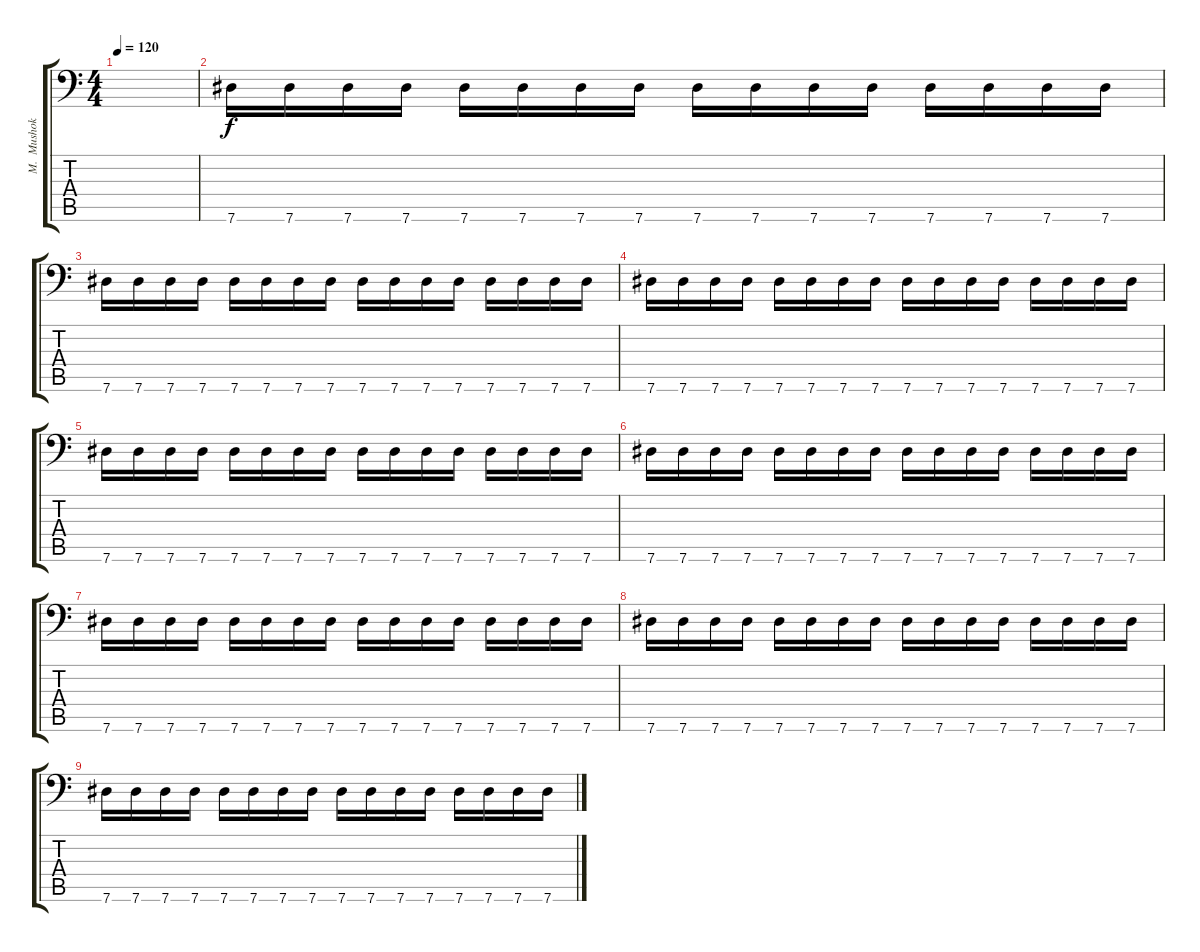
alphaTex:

\track ("M.  Mushok extra fill in " "M.  Mushok") {instrument guitarharmonics}
\staff {score tabs}
\tuning (Bb3 Gb3 Db3 Ab2 Db2 Ab1) {hide}
\ts (4 4)
\tempo 120
\clef f4
\ks c
|
7.6.16 7.6.16 7.6.16 7.6.16 7.6.16 7.6.16 7.6.16 7.6.16 7.6.16 7.6.16 7.6.16 7.6.16 7.6.16 7.6.16 7.6.16 7.6.16 |
7.6.16 7.6.16 7.6.16 7.6.16 7.6.16 7.6.16 7.6.16 7.6.16 7.6.16 7.6.16 7.6.16 7.6.16 7.6.16 7.6.16 7.6.16 7.6.16 |
7.6.16 7.6.16 7.6.16 7.6.16 7.6.16 7.6.16 7.6.16 7.6.16 7.6.16 7.6.16 7.6.16 7.6.16 7.6.16 7.6.16 7.6.16 7.6.16 |
7.6.16 7.6.16 7.6.16 7.6.16 7.6.16 7.6.16 7.6.16 7.6.16 7.6.16 7.6.16 7.6.16 7.6.16 7.6.16 7.6.16 7.6.16 7.6.16 |
7.6.16 7.6.16 7.6.16 7.6.16 7.6.16 7.6.16 7.6.16 7.6.16 7.6.16 7.6.16 7.6.16 7.6.16 7.6.16 7.6.16 7.6.16 7.6.16 |
7.6.16 7.6.16 7.6.16 7.6.16 7.6.16 7.6.16 7.6.16 7.6.16 7.6.16 7.6.16 7.6.16 7.6.16 7.6.16 7.6.16 7.6.16 7.6.16 |
7.6.16 7.6.16 7.6.16 7.6.16 7.6.16 7.6.16 7.6.16 7.6.16 7.6.16 7.6.16 7.6.16 7.6.16 7.6.16 7.6.16 7.6.16 7.6.16 |
7.6.16 7.6.16 7.6.16 7.6.16 7.6.16 7.6.16 7.6.16 7.6.16 7.6.16 7.6.16 7.6.16 7.6.16 7.6.16 7.6.16 7.6.16 7.6.16
